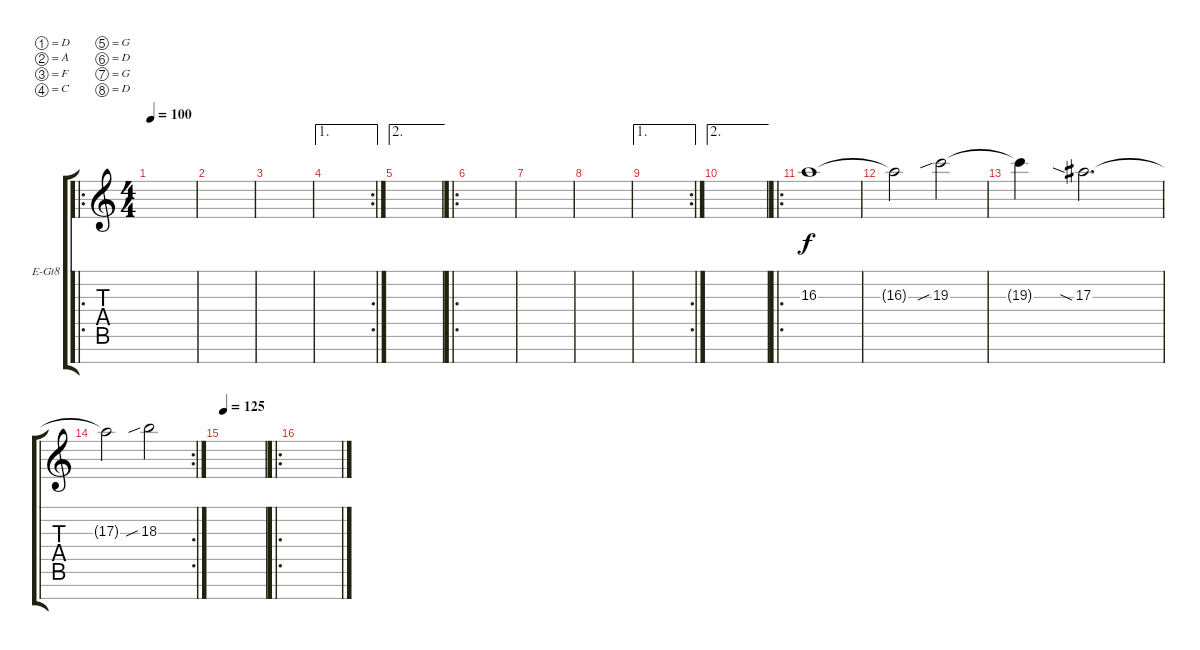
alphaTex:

\bracketExtendMode groupsimilarinstruments
\firstSystemTrackNameOrientation horizontal
\otherSystemsTrackNameOrientation horizontal
\track ("Tape Delay" "E-Gt8") {instrument overdrivenguitar}
\staff {score tabs}
\tuning (D4 A3 F3 C3 G2 D2 G1 D1)
\ro
\ts (4 4)
\tempo 100
\clef g2
\ks c
|
|
|
\ae 1
\rc 2
|
\ae 2
|
\ro
|
|
|
\ae 1
\rc 2
|
\ae 2
|
\ro
16.3.1 |
16.3{t}.2 19.3{sib}.2 |
19.3{t}.4 17.3{sia}.2{d} |
\rc 2
17.3{t}.2 18.3{sib}.2 |
\tempo 125
|
\ro
